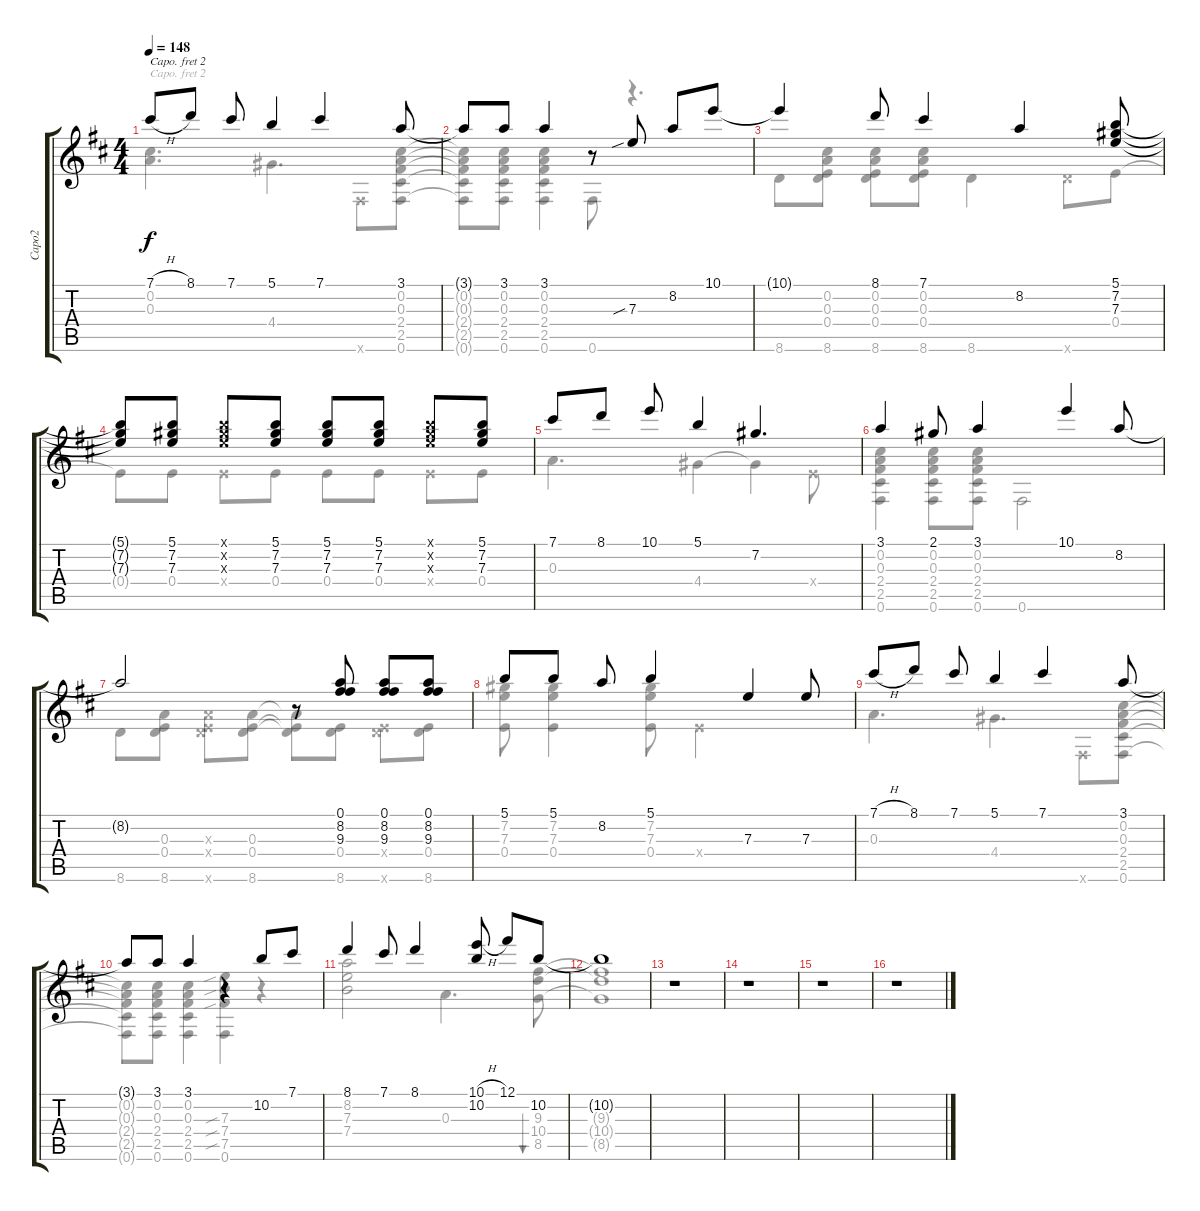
\track ("Capo2" "Capo2") {instrument acousticguitarsteel}
\staff {score tabs}
\capo 2
\tuning (E4 B3 G3 D3 A2 E2) {hide}
\voice
\ts (4 4)
\tempo 148
\clef g2
\ks d
7.1{h}.8{dy f} 8.1.8 7.1.8 5.1.4 7.1.4 3.1.8 |
3.1{t}.8 3.1.8 3.1.4 r.8 7.3{sib}.8 8.2.8 10.1.8 |
10.1{t}.4 8.1.8 7.1.4 8.2.4 (5.1 7.2 7.3).8 |
(5.1{t} 7.2{t} 7.3{t}).8 (5.1 7.2 7.3).8 (5.1{x} 7.2{x} 7.3{x}).8 (5.1 7.2 7.3).8 (5.1 7.2 7.3).8 (5.1 7.2 7.3).8 (5.1{x} 7.2{x} 7.3{x}).8 (5.1 7.2 7.3).8 |
7.1.8 8.1.8 10.1.8 5.1.4 7.2.4{d} |
3.1.4 2.1.8 3.1.4 10.1.4 8.2.8 |
8.2{t}.2 r.8 (0.1 8.2 9.3).8 (0.1 8.2 9.3).8 (0.1 8.2 9.3).8 |
5.1.8 5.1.8 8.2.8 5.1.4 7.3.4 7.3.8 |
7.1{h}.8 8.1.8 7.1.8 5.1.4 7.1.4 3.1.8 |
3.1{t}.8 3.1.8 3.1.4 r.4 10.2.8 7.1.8 |
8.1.4 7.1.8 8.1.4 (10.1{h} 10.2).8 12.1.8 10.2.8 |
10.2{t}.1 |
r.1 |
r.1 |
r.1 |
r.1
\voice
\clef g2
\ottava regular
\simile none
\ks d
(0.2 0.3).4{d dy f} 4.4.4{d} 0.6{x}.8 (0.2 0.3 2.4 2.5 0.6).8 |
(0.2{t} 0.3{t} 2.4{t} 2.5{t} 0.6{t}).8 (0.2 0.3 2.4 2.5 0.6).8 (0.2 0.3 2.4 2.5 0.6).4 0.6.8 r.4{d} |
8.6.8 (0.2 0.3 0.4 8.6).8 (0.2 0.3 0.4 8.6).8 (0.2 0.3 0.4 8.6).8 8.6.4 8.6{x}.8 0.4.8 |
0.4{t}.8 0.4.8 0.4{x}.8 0.4.8 0.4.8 0.4.8 0.4{x}.8 0.4.8 |
0.3.4{d} 4.4.4 4.4{t}.4 0.4{x}.8 |
(0.2 0.3 2.4 2.5 0.6).4 (0.2 0.3 2.4 2.5 0.6).8 (0.2 0.3 2.4 2.5 0.6).8 0.6.2 |
8.6.8 (0.3 0.4 8.6).8 (0.3{x} 0.4{x} 8.6{x}).8 (0.3 0.4 8.6).8 (0.3{t} 0.4{t} 8.6{t}).8 (0.4 8.6).8 (0.4{x} 8.6{x}).8 (0.4 8.6).8 |
(7.2 7.3 0.4).8 (7.2 7.3 0.4).4 (7.2 7.3 0.4).8 0.4{x}.2 |
0.3.4{d} 4.4.4{d} 0.6{x}.8 (0.2 0.3 2.4 2.5 0.6).8 |
(0.2{t} 0.3{t} 2.4{t} 2.5{t} 0.6{t}).8 (0.2 0.3 2.4 2.5 0.6).8 (0.2 0.3 2.4 2.5 0.6).4 (7.3{sib} 7.4{sib} 7.5{sib} 0.6).4 r.4 |
(8.2 7.3 7.4).2 0.3.4{d} (9.3 10.4 8.5).8{bu 30} |
(9.3{t} 10.4{t} 8.5{t}).1 |
|
|
|
